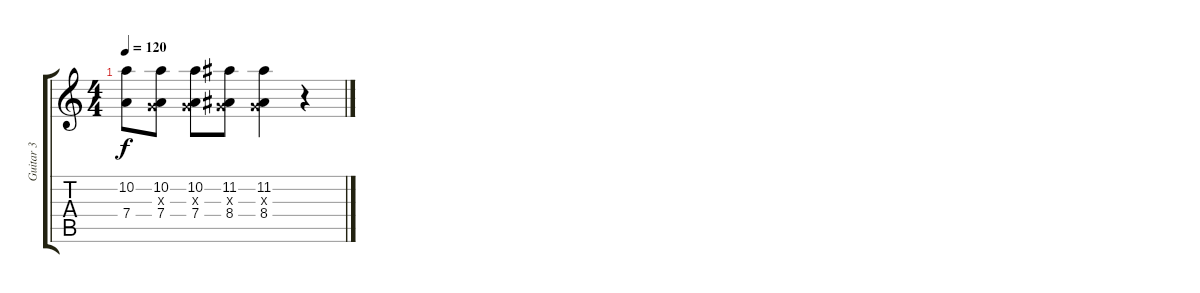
\track ("Guitar 3" "Guitar 3") {instrument distortionguitar}
\staff {score tabs}
\tuning (E4 B3 G3 D3 A2 E2) {hide}
\ts (4 4)
\tempo 120
\clef g2
\ks c
(10.2{t} 7.4{t}).8{dy f} (10.2 0.3{x} 7.4).8 (10.2 0.3{x} 7.4).8 (11.2 0.3{x} 8.4).8 (11.2 0.3{x} 8.4).4 r.4
